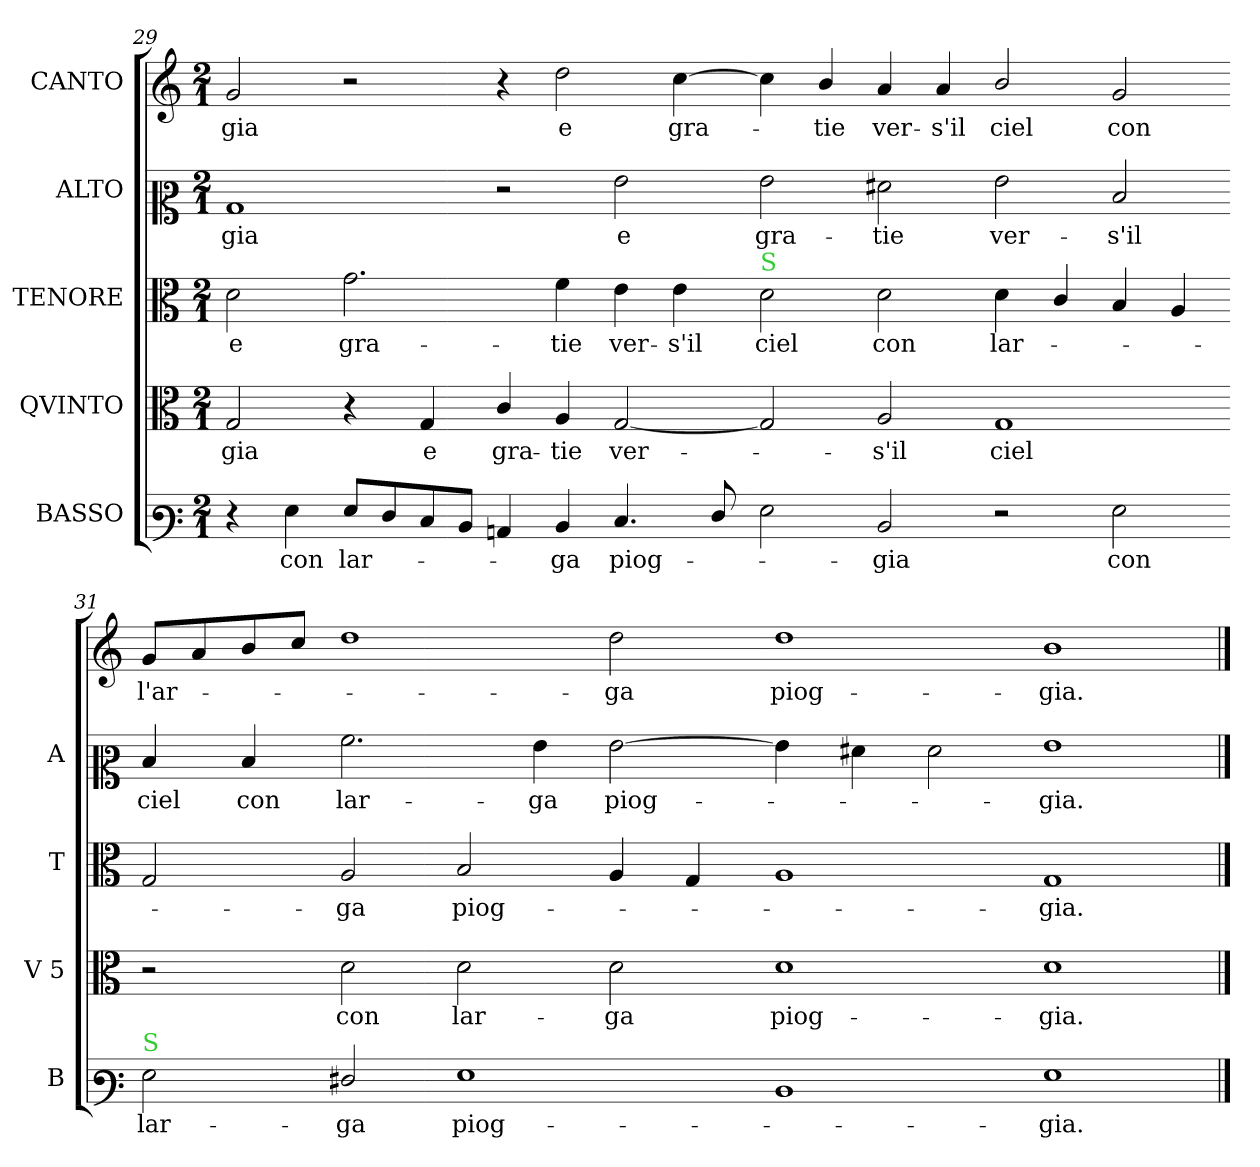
**kern	**text	**kern	**text	**kern	**text	**kern	**text	**kern	**text
*part5	*part5	*part4	*part4	*part3	*part3	*part2	*part2	*part1	*part1
*staff5	*staff5	*staff4	*staff4	*staff3	*staff3	*staff2	*staff2	*staff1	*staff1
*I"BASSO	*	*I"QVINTO	*	*I"TENORE	*	*I"ALTO	*	*I"CANTO	*
*I'B	*	*I'V 5	*	*I'T	*	*I'A	*	*	*
*clefF3	*	*clefC3	*	*clefC3	*	*clefC2	*	*clefG2	*
*k[]	*	*k[]	*	*k[]	*	*k[]	*	*k[]	*
*G:mix	*	*G:mix	*	*G:mix	*	*G:mix	*	*G:mix	*
*M2/1	*	*M2/1	*	*M2/1	*	*M2/1	*	*M2/1	*
=29	=29	=29	=29	=29	=29	=29	=29	=29	=29
!	!	!	!	!	!	!	!LO:LY:i	!	!
4r	.	2G/	-gia	2d\	e	1B	-gia	2g/	-gia
4G\	con	.	.	.	.	.	.	.	.
8G/L	lar-	4r	.	2.g\	gra-	.	.	2r	.
8F/	.	.	.	.	.	.	.	.	.
8E/	.	4G/	e	.	.	.	.	.	.
8D/J	.	.	.	.	.	.	.	.	.
4Cn/	.	4c/	gra-	.	.	2r	.	4r	.
4D/	-ga	4A/	-tie	4f\	-tie	.	.	2dd\	e
4.E/	piog-	[2G/	ver-	4e\	ver-	2g\	e	.	.
.	.	.	.	4e\	-s'il	.	.	[4cc\	gra-
8F/	.	.	.	.	.	.	.	.	.
=30-	=30-	=30-	=30-	=30-	=30-	=30-	=30-	=30-	=30-
!	!	!	!	!LO:TX:a:color=limegreen:t=S	!	!	!	!	!
2G\	.	2G/]	.	2d\	ciel	2g\	gra-	4cc\]	.
.	.	.	.	.	.	.	.	4b/	-tie
2D/	-gia	2A/	-s'il	2d\	con	2f#X\	-tie	4a/	ver-
.	.	.	.	.	.	.	.	4a/	-s'il
2r	.	1G	ciel	4d\	lar-	2g\	ver-	2b/	ciel
.	.	.	.	4c/	.	.	.	.	.
2G\	con	.	.	4B/	.	2d/	-s'il	2g/	con
.	.	.	.	4A/	.	.	.	.	.
=31-	=31-	=31-	=31-	=31-	=31-	=31-	=31-	=31-	=31-
!LO:TX:a:color=limegreen:t=S	!	!	!	!	!	!	!	!	!
2G\	lar-	2r	.	2G/	.	4d/	ciel	8g/L	l'ar-
.	.	.	.	.	.	.	.	8a/	.
.	.	.	.	.	.	4d/	con	8b/	.
.	.	.	.	.	.	.	.	8cc/J	.
2F#X/	-ga	2d\	con	2A/	-ga	2.a\	lar-	1dd	.
1G	piog-	2d\	lar-	2B/	piog-	.	.	.	.
.	.	.	.	.	.	4g\	-ga	.	.
.	.	2d\	-ga	4A/	.	[2g\	piog-	2dd\	-ga
.	.	.	.	4G/	.	.	.	.	.
=32-	=32-	=32-	=32-	=32-	=32-	=32-	=32-	=32-	=32-
1D	.	1d	piog-	1A	.	4g\]	.	1dd	piog-
.	.	.	.	.	.	4f#X\	.	.	.
.	.	.	.	.	.	2f#\	.	.	.
1G	-gia.	1d	-gia.	1G	-gia.	1g	-gia.	1b	-gia.
==	==	==	==	==	==	==	==	==	==
*-	*-	*-	*-	*-	*-	*-	*-	*-	*-
